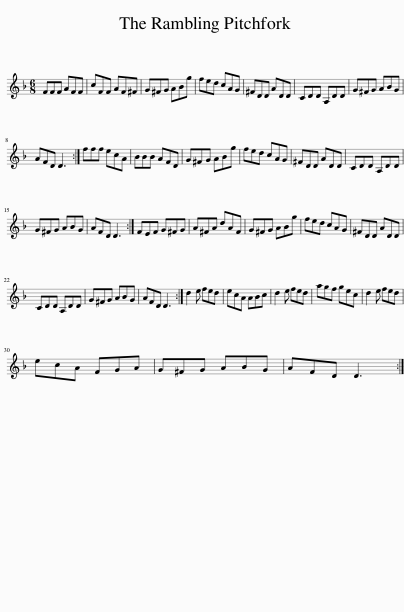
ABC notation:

X:1
L:1/8
M:6/8
I:linebreak $
K:Dmin
V:1 treble
V:1
 FFF AFF | cFF AF^F | G^FG ABg | fed cAG | ^FDD ADD | %5
 CDD A,DD | G^FG ABG |$ AFD D3 :| fff ecA | BBB AFD | %10
 G^FG ABg | fed cAG | ^FDD ADD | CDD A,DD |$ G^FG ABG | %15
 AFD D3 :| FEF G^FG | A^FA dAF | G^FG ABg | fed cAG | %20
 ^FDD ADD |$ CDD A,DD | G^FG ABG | AFD D3 :| d2 e fed | %25
 ecA ABc | d2 e fed | agf gec | d2 e fed |$ ecA FGA | %30
 G^FG ABG | AFD D3 :| %32
